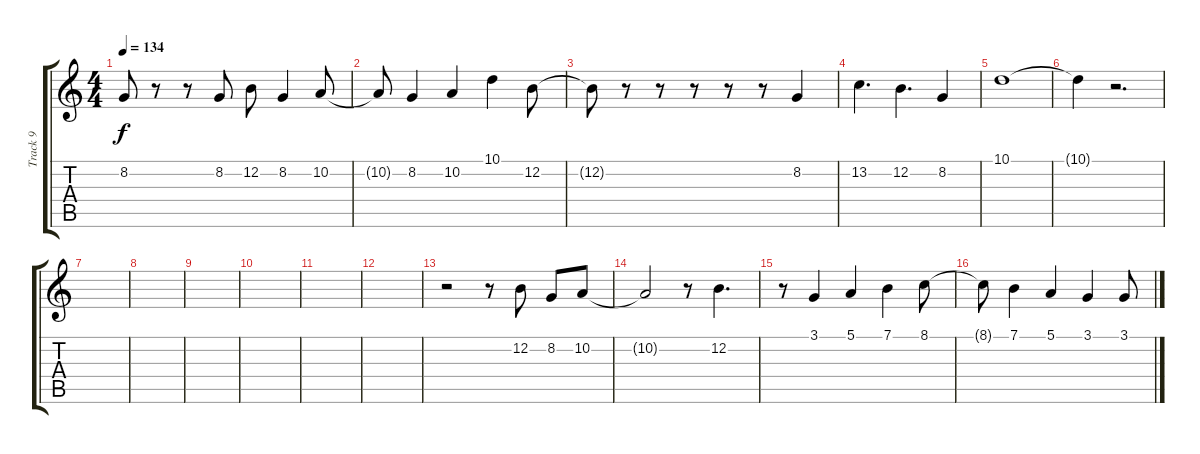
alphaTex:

\track ("Track 9" "Track 9") {instrument recorder}
\staff {score tabs}
\tuning (E4 B3 G3 D3 A2 E2) {hide}
\ts (4 4)
\tempo 134
\clef g2
\ks c
8.2{t}.8{dy f} r.8 r.8 8.2.8 12.2.8 8.2.4 10.2.8 |
10.2{t}.8 8.2.4 10.2.4 10.1.4 12.2.8 |
12.2{t}.8 r.8 r.8 r.8 r.8 r.8 8.2.4 |
13.2.4{d} 12.2.4{d} 8.2.4 |
10.1.1 |
10.1{t}.4 r.2{d} |
|
|
|
|
|
|
r.2 r.8 12.2.8 8.2.8 10.2.8 |
10.2{t}.2 r.8 12.2.4{d} |
r.8 3.1.4 5.1.4 7.1.4 8.1.8 |
8.1{t}.8 7.1.4 5.1.4 3.1.4 3.1.8
